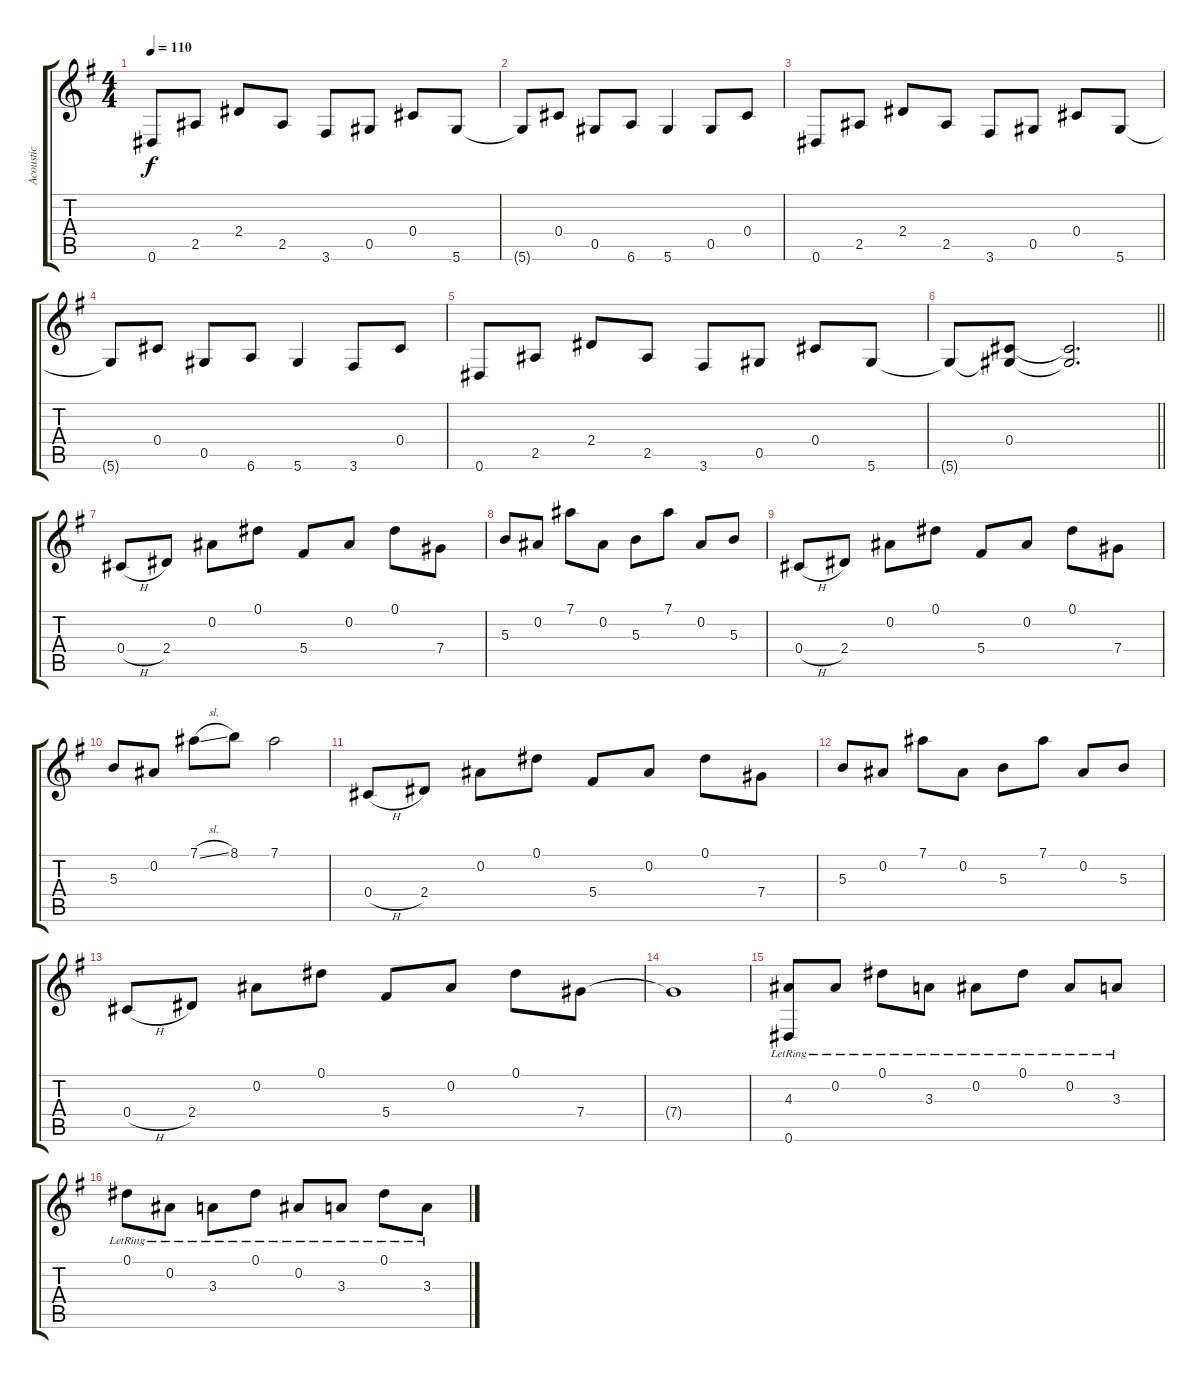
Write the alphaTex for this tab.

\track ("Acoustic" "Acoustic") {instrument acousticguitarsteel}
\staff {score tabs}
\tuning (Eb4 Bb3 Gb3 Db3 Ab2 Eb2) {hide}
\ts (4 4)
\tempo 110
\clef g2
\ks g
0.6.8{dy f} 2.5.8 2.4.8 2.5.8 3.6.8 0.5.8 0.4.8 5.6.8 |
5.6{t}.8 0.4.8 0.5.8 6.6.8 5.6.4 0.5.8 0.4.8 |
0.6.8 2.5.8 2.4.8 2.5.8 3.6.8 0.5.8 0.4.8 5.6.8 |
5.6{t}.8 0.4.8 0.5.8 6.6.8 5.6.4 3.6.8 0.4.8 |
0.6.8 2.5.8 2.4.8 2.5.8 3.6.8 0.5.8 0.4.8 5.6.8 |
\barLineRight lightlight
5.6{t}.8 (0.4 5.6{t}).8 (0.4{t} 5.6{t}).2{d} |
0.4{h}.8 2.4.8 0.2.8 0.1.8 5.4.8 0.2.8 0.1.8 7.4.8 |
5.3.8 0.2.8 7.1.8 0.2.8 5.3.8 7.1.8 0.2.8 5.3.8 |
0.4{h}.8 2.4.8 0.2.8 0.1.8 5.4.8 0.2.8 0.1.8 7.4.8 |
5.3.8 0.2.8 7.1{sl}.8 8.1.8 7.1.2 |
0.4{h}.8 2.4.8 0.2.8 0.1.8 5.4.8 0.2.8 0.1.8 7.4.8 |
5.3.8 0.2.8 7.1.8 0.2.8 5.3.8 7.1.8 0.2.8 5.3.8 |
0.4{h}.8 2.4.8 0.2.8 0.1.8 5.4.8 0.2.8 0.1.8 7.4.8 |
7.4{t}.1 |
(4.3{lr} 0.6{lr}).8 0.2{lr}.8 0.1{lr}.8 3.3{lr}.8 0.2{lr}.8 0.1{lr}.8 0.2{lr}.8 3.3{lr}.8 |
0.1{lr}.8 0.2{lr}.8 3.3{lr}.8 0.1{lr}.8 0.2{lr}.8 3.3{lr}.8 0.1{lr}.8 3.3{lr}.8
